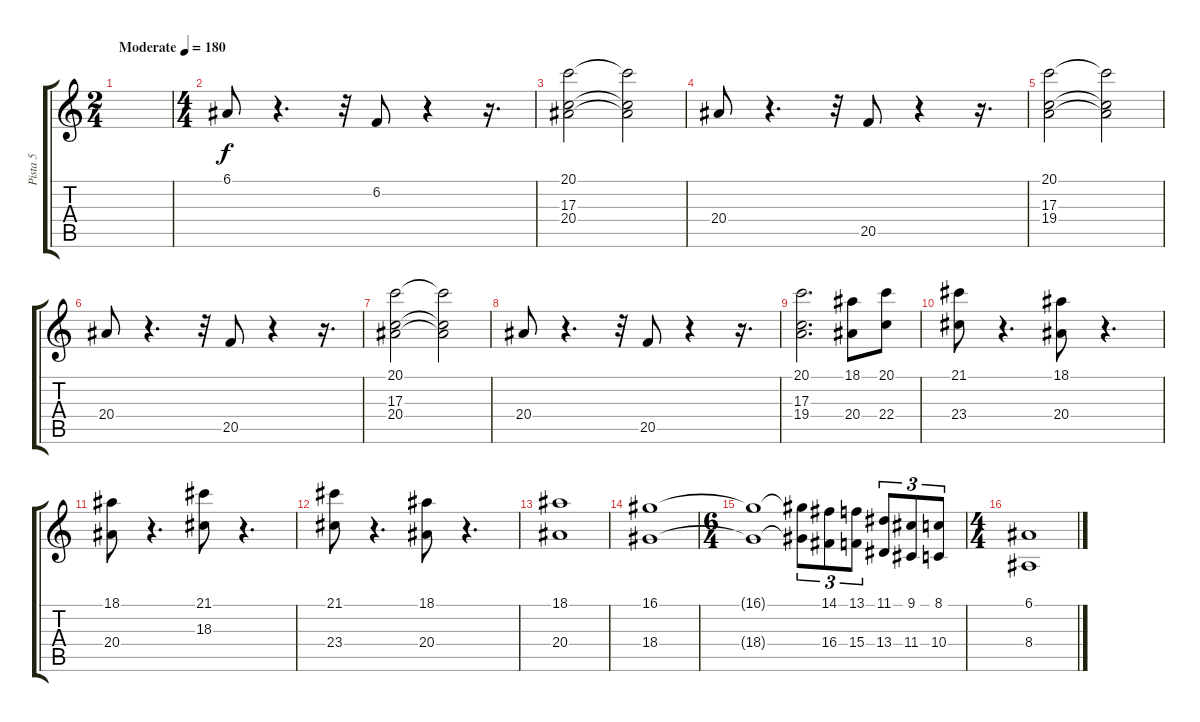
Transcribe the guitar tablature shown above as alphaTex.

\track ("Pista 5" "Pista 5") {instrument stringensemble1}
\staff {score tabs}
\tuning (E4 B3 G3 D3 A2 E2) {hide}
\ts (2 4)
\tempo (180 "Moderate")
\clef g2
\ks c
|
\ts (4 4)
6.1.8 r.4{d} r.32 6.2.8 r.4 r.16{d} |
(20.1 17.3 20.4).2 (20.1{t} 17.3{t} 20.4{t}).2 |
20.4.8 r.4{d} r.32 20.5.8 r.4 r.16{d} |
(20.1 17.3 19.4).2 (20.1{t} 17.3{t} 19.4{t}).2 |
20.4.8 r.4{d} r.32 20.5.8 r.4 r.16{d} |
(20.1 17.3 20.4).2 (20.1{t} 17.3{t} 20.4{t}).2 |
20.4.8 r.4{d} r.32 20.5.8 r.4 r.16{d} |
(20.1 17.3 19.4).2{d} (18.1 20.4).8 (20.1 22.4).8 |
(21.1 23.4).8 r.4{d} (18.1 20.4).8 r.4{d} |
(18.1 20.4).8 r.4{d} (21.1 18.3).8 r.4{d} |
(21.1 23.4).8 r.4{d} (18.1 20.4).8 r.4{d} |
(18.1 20.4).1 |
(16.1 18.4).1 |
\ts (6 4)
(16.1{t} 18.4{t}).1 (16.1{t} 18.4{t}).8{tu (3 2)} (14.1 16.4).8{tu (3 2)} (13.1 15.4).8{tu (3 2)} (11.1 13.4).8{tu (3 2)} (9.1 11.4).8{tu (3 2)} (8.1 10.4).8{tu (3 2)} |
\ts (4 4)
(6.1 8.4).1
